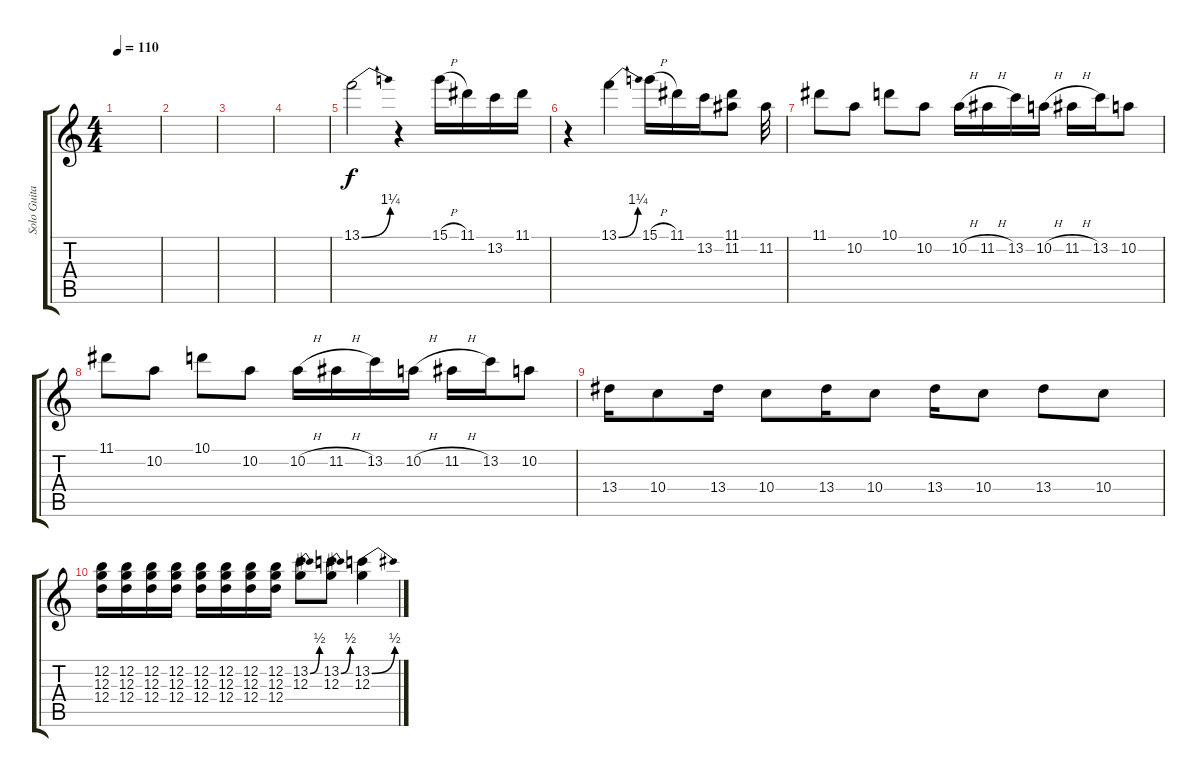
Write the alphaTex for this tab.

\track ("Solo Guitar (Albert" "Solo Guita") {instrument distortionguitar}
\staff {score tabs}
\tuning (E4 B3 G3 D3 A2 E2) {hide}
\ts (4 4)
\tempo 110
\clef g2
\ks c
|
|
|
|
13.1{be (bend 0 0 60 5)}.2 r.4 15.1{h}.16 11.1.16 13.2.16 11.1.16 |
r.4 13.1{be (bend 0 0 60 5)}.4 15.1{h}.16 11.1.16 13.2.16 (11.1 11.2).8 11.2.32 |
11.1.8 10.2.8 10.1.8 10.2.8 10.2{h}.16 11.2{h}.16 13.2.16 10.2{h}.16 11.2{h}.16 13.2.16 10.2.8 |
11.1.8 10.2.8 10.1.8 10.2.8 10.2{h}.16 11.2{h}.16 13.2.16 10.2{h}.16 11.2{h}.16 13.2.16 10.2.8 |
13.4.16 10.4.8 13.4.16 10.4.8 13.4.16 10.4.8 13.4.16 10.4.8 13.4.8 10.4.8 |
(12.2 12.3 12.4).16 (12.2 12.3 12.4).16 (12.2 12.3 12.4).16 (12.2 12.3 12.4).16 (12.2 12.3 12.4).16 (12.2 12.3 12.4).16 (12.2 12.3 12.4).16 (12.2 12.3 12.4).16 (13.2{be (bend 0 0 60 2)} 12.3).8 (13.2{be (bend 0 0 60 2)} 12.3).8 (13.2{be (bend 0 0 60 2)} 12.3).4
